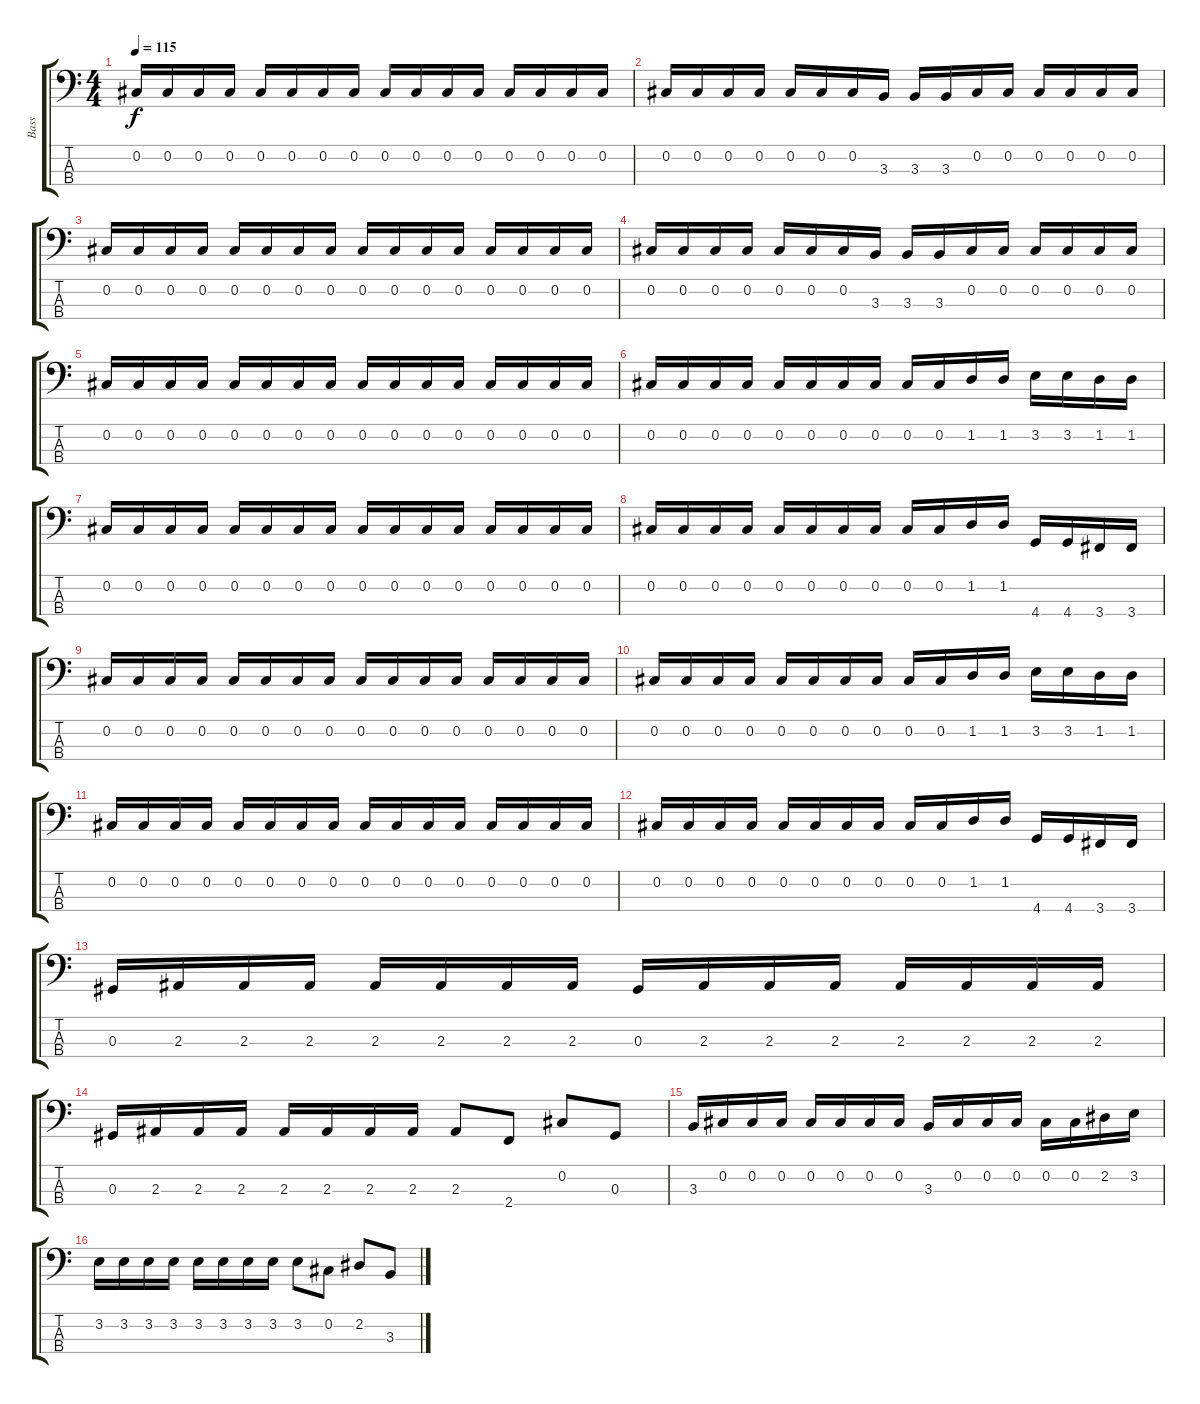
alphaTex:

\track ("Bass" "Bass") {instrument electricbasspick}
\staff {score tabs}
\tuning (Gb2 Db2 Ab1 Eb1) {hide}
\ts (4 4)
\tempo 115
\clef f4
\ks c
0.2.16{dy f} 0.2.16 0.2.16 0.2.16 0.2.16 0.2.16 0.2.16 0.2.16 0.2.16 0.2.16 0.2.16 0.2.16 0.2.16 0.2.16 0.2.16 0.2.16 |
0.2.16 0.2.16 0.2.16 0.2.16 0.2.16 0.2.16 0.2.16 3.3.16 3.3.16 3.3.16 0.2.16 0.2.16 0.2.16 0.2.16 0.2.16 0.2.16 |
0.2.16 0.2.16 0.2.16 0.2.16 0.2.16 0.2.16 0.2.16 0.2.16 0.2.16 0.2.16 0.2.16 0.2.16 0.2.16 0.2.16 0.2.16 0.2.16 |
0.2.16 0.2.16 0.2.16 0.2.16 0.2.16 0.2.16 0.2.16 3.3.16 3.3.16 3.3.16 0.2.16 0.2.16 0.2.16 0.2.16 0.2.16 0.2.16 |
0.2.16 0.2.16 0.2.16 0.2.16 0.2.16 0.2.16 0.2.16 0.2.16 0.2.16 0.2.16 0.2.16 0.2.16 0.2.16 0.2.16 0.2.16 0.2.16 |
0.2.16 0.2.16 0.2.16 0.2.16 0.2.16 0.2.16 0.2.16 0.2.16 0.2.16 0.2.16 1.2.16 1.2.16 3.2.16 3.2.16 1.2.16 1.2.16 |
0.2.16 0.2.16 0.2.16 0.2.16 0.2.16 0.2.16 0.2.16 0.2.16 0.2.16 0.2.16 0.2.16 0.2.16 0.2.16 0.2.16 0.2.16 0.2.16 |
0.2.16 0.2.16 0.2.16 0.2.16 0.2.16 0.2.16 0.2.16 0.2.16 0.2.16 0.2.16 1.2.16 1.2.16 4.4.16 4.4.16 3.4.16 3.4.16 |
0.2.16 0.2.16 0.2.16 0.2.16 0.2.16 0.2.16 0.2.16 0.2.16 0.2.16 0.2.16 0.2.16 0.2.16 0.2.16 0.2.16 0.2.16 0.2.16 |
0.2.16 0.2.16 0.2.16 0.2.16 0.2.16 0.2.16 0.2.16 0.2.16 0.2.16 0.2.16 1.2.16 1.2.16 3.2.16 3.2.16 1.2.16 1.2.16 |
0.2.16 0.2.16 0.2.16 0.2.16 0.2.16 0.2.16 0.2.16 0.2.16 0.2.16 0.2.16 0.2.16 0.2.16 0.2.16 0.2.16 0.2.16 0.2.16 |
0.2.16 0.2.16 0.2.16 0.2.16 0.2.16 0.2.16 0.2.16 0.2.16 0.2.16 0.2.16 1.2.16 1.2.16 4.4.16 4.4.16 3.4.16 3.4.16 |
0.3.16 2.3.16 2.3.16 2.3.16 2.3.16 2.3.16 2.3.16 2.3.16 0.3.16 2.3.16 2.3.16 2.3.16 2.3.16 2.3.16 2.3.16 2.3.16 |
0.3.16 2.3.16 2.3.16 2.3.16 2.3.16 2.3.16 2.3.16 2.3.16 2.3.8 2.4.8 0.2.8 0.3.8 |
3.3.16 0.2.16 0.2.16 0.2.16 0.2.16 0.2.16 0.2.16 0.2.16 3.3.16 0.2.16 0.2.16 0.2.16 0.2.16 0.2.16 2.2.16 3.2.16 |
3.2.16 3.2.16 3.2.16 3.2.16 3.2.16 3.2.16 3.2.16 3.2.16 3.2.8 0.2.8 2.2.8 3.3.8
